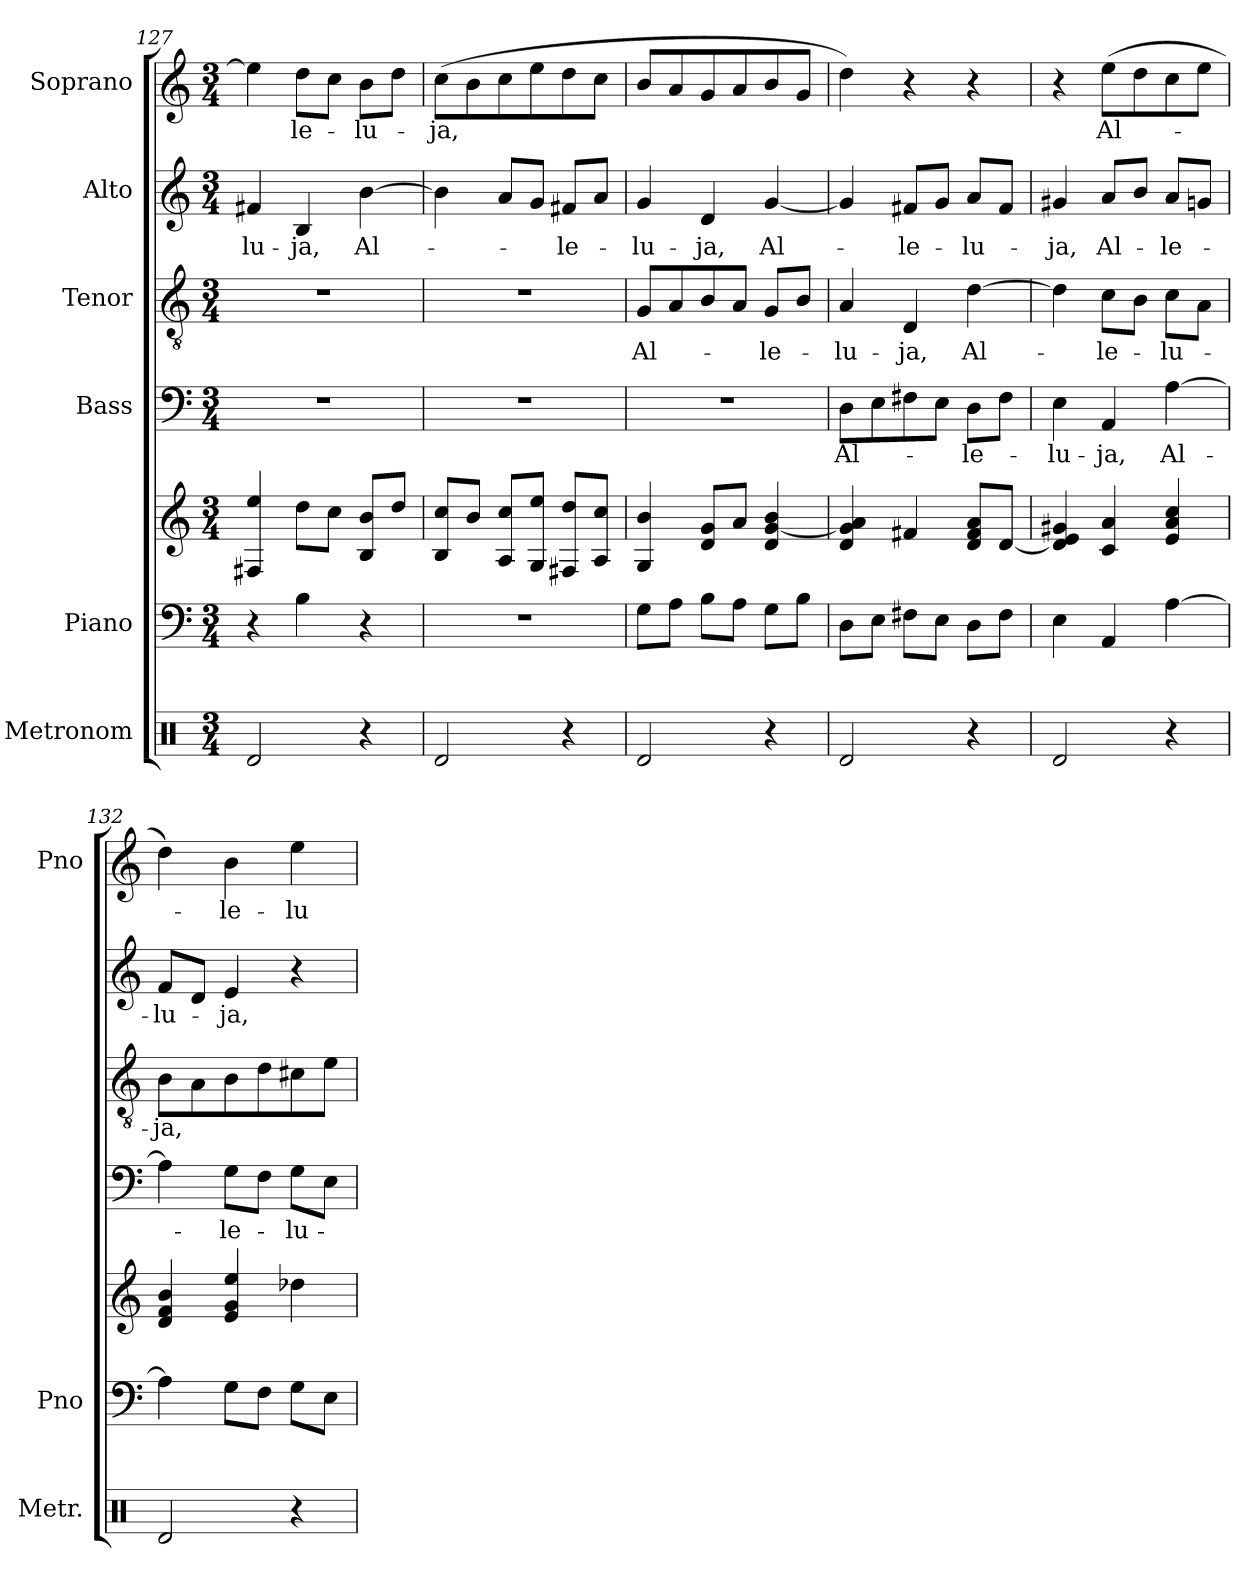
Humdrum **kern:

**kern	**kern	**kern	**kern	**text	**kern	**text	**kern	**text	**kern	**text
*part6	*part5	*part5	*part4	*part4	*part3	*part3	*part2	*part2	*part1	*part1
*staff7	*staff6	*staff5	*staff4	*staff4	*staff3	*staff3	*staff2	*staff2	*staff1	*staff1
*I"Metronom	*I"Piano	*	*I"Bass	*	*I"Tenor	*	*I"Alto	*	*I"Soprano	*
*I'Metr.	*I'Pno	*	*	*	*	*	*	*	*I'Pno	*
*clefX	*clefF4	*clefG2	*clefF4	*	*clefGv2	*	*clefG2	*	*clefG2	*
*k[]	*k[]	*k[]	*k[]	*	*k[]	*	*k[]	*	*k[]	*
*M3/4	*M3/4	*M3/4	*M3/4	*	*M3/4	*	*M3/4	*	*M3/4	*
=127	=127	=127	=127	=127	=127	=127	=127	=127	=127	=127
!	!	!	!	!	!	!	!	!LO:LY:b	!	!
2Rd/	4r	4F#X/ 4ee/	2.r	.	2.r	.	4f#X/	-lu-	4ee\]	.
!	!	!	!	!	!	!	!	!LO:LY:b	!	!LO:LY:b
.	4B\	8dd\L	.	.	.	.	4B/	-ja,	8dd\L	-le-
.	.	8cc\J	.	.	.	.	.	.	8cc\J	.
!	!	!	!	!	!	!	!	!LO:LY:b	!	!LO:LY:b
4r	4r	8B/ 8b/L	.	.	.	.	[4b\	Al-	8b\L	-lu-
.	.	8dd/J	.	.	.	.	.	.	8dd\J	.
=128	=128	=128	=128	=128	=128	=128	=128	=128	=128	=128
!	!	!	!	!	!	!	!	!	!	!LO:LY:b
2Rd/	2.r	8B/ 8cc/L	2.r	.	2.r	.	4b\]	.	(>8cc\L	-ja,
.	.	8b/J	.	.	.	.	.	.	8b\	.
.	.	8A/ 8cc/L	.	.	.	.	8a/L	.	8cc\	.
.	.	8G/ 8ee/J	.	.	.	.	8g/J	.	8ee\	.
!	!	!	!	!	!	!	!	!LO:LY:b	!	!
4r	.	8F#X/ 8dd/L	.	.	.	.	8f#X/L	-le-	8dd\	.
.	.	8A/ 8cc/J	.	.	.	.	8a/J	.	8cc\J	.
!!LO:PB:g=z
=129	=129	=129	=129	=129	=129	=129	=129	=129	=129	=129
!	!	!	!	!	!	!LO:LY:b	!	!LO:LY:b	!	!
2Rd/	8G\L	4G/ 4b/	2.r	.	8G/L	Al-	4g/	-lu-	8b/L	.
.	8A\J	.	.	.	8A/	.	.	.	8a/	.
!	!	!	!	!	!	!	!	!LO:LY:b	!	!
.	8B\L	8d/ 8g/L	.	.	8B/	.	4d/	-ja,	8g/	.
.	8A\J	8a/J	.	.	8A/J	.	.	.	8a/	.
!	!	!	!	!	!	!LO:LY:b	!	!LO:LY:b	!	!
4r	8G\L	4d/ [4g/ 4b/	.	.	8G/L	-le-	[4g/	Al-	8b/	.
.	8B\J	.	.	.	8B/J	.	.	.	8g/J	.
=130	=130	=130	=130	=130	=130	=130	=130	=130	=130	=130
!	!	!	!	!LO:LY:b	!	!LO:LY:b	!	!	!	!
2Rd/	8D\L	4d/ 4g/] 4a/	8D\L	Al-	4A/	-lu-	4g/]	.	4dd\)	.
.	8E\J	.	8E\	.	.	.	.	.	.	.
!	!	!	!	!	!	!LO:LY:b	!	!LO:LY:b	!	!
.	8F#X\L	4f#X/	8F#X\	.	4D/	-ja,	8f#X/L	-le-	4r	.
.	8E\J	.	8E\J	.	.	.	8g/J	.	.	.
!	!	!	!	!LO:LY:b	!	!LO:LY:b	!	!LO:LY:b	!	!
4r	8D\L	8d/ 8f#/ 8a/L	8D\L	-le-	[4d\	Al-	8a/L	-lu-	4r	.
.	8F#\J	[8d/J	8F#\J	.	.	.	8f#/J	.	.	.
=131	=131	=131	=131	=131	=131	=131	=131	=131	=131	=131
!	!	!	!	!LO:LY:b	!	!	!	!LO:LY:b	!	!
2Rd/	4E\	4d/] 4e/ 4g#X/	4E\	-lu-	4d\]	.	4g#X/	-ja,	4r	.
!	!	!	!	!LO:LY:b	!	!LO:LY:b	!	!LO:LY:b	!	!LO:LY:b
.	4AA/	4c/ 4a/	4AA/	-ja,	8c\L	-le-	8a/L	Al-	(>8ee\L	Al-
.	.	.	.	.	8B\J	.	8b/J	.	8dd\	.
!	!	!	!	!LO:LY:b	!	!LO:LY:b	!	!LO:LY:b	!	!
4r	[4A\	4e/ 4a/ 4cc/	[4A\	Al-	8c\L	-lu-	8a/L	-le-	8cc\	.
.	.	.	.	.	8A\J	.	8gn/J	.	8ee\J	.
=132	=132	=132	=132	=132	=132	=132	=132	=132	=132	=132
!	!	!	!	!	!	!LO:LY:b	!	!LO:LY:b	!	!
2Rd/	4A\]	4d/ 4f/ 4b/	4A\]	.	8B\L	-ja,	8f/L	-lu-	4dd\)	.
.	.	.	.	.	8A\	.	8d/J	.	.	.
!	!	!	!	!LO:LY:b	!	!	!	!LO:LY:b	!	!LO:LY:b
.	8G\L	4e/ 4g/ 4ee/	8G\L	-le-	8B\	.	4e/	-ja,	4b\	-le-
.	8F\J	.	8F\J	.	8d\	.	.	.	.	.
!	!	!	!	!LO:LY:b	!	!	!	!	!	!LO:LY:b
4r	8G\L	4dd-X\	8G\L	-lu-	8c#X\	.	4r	.	4ee\	-lu-
.	8E\J	.	8E\J	.	8e\J	.	.	.	.	.
=	=	=	=	=	=	=	=	=	=	=
*-	*-	*-	*-	*-	*-	*-	*-	*-	*-	*-
